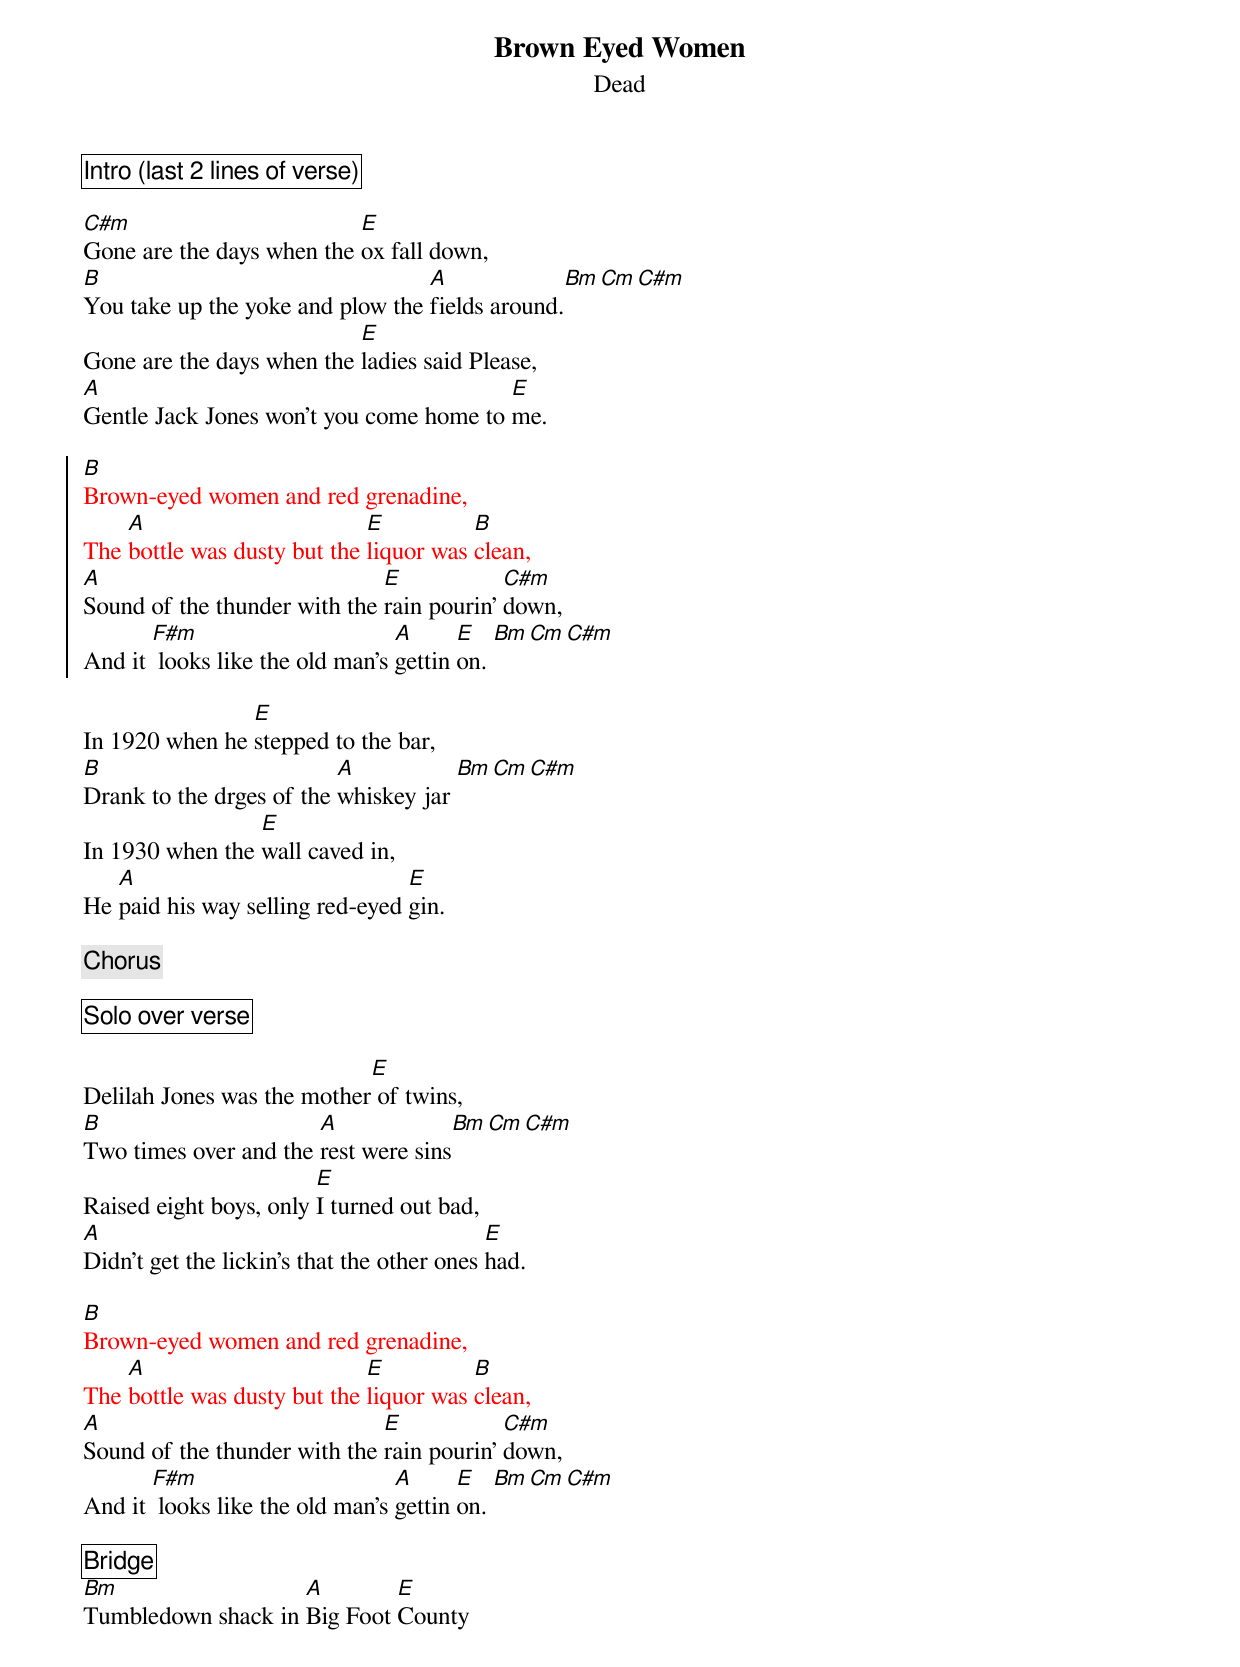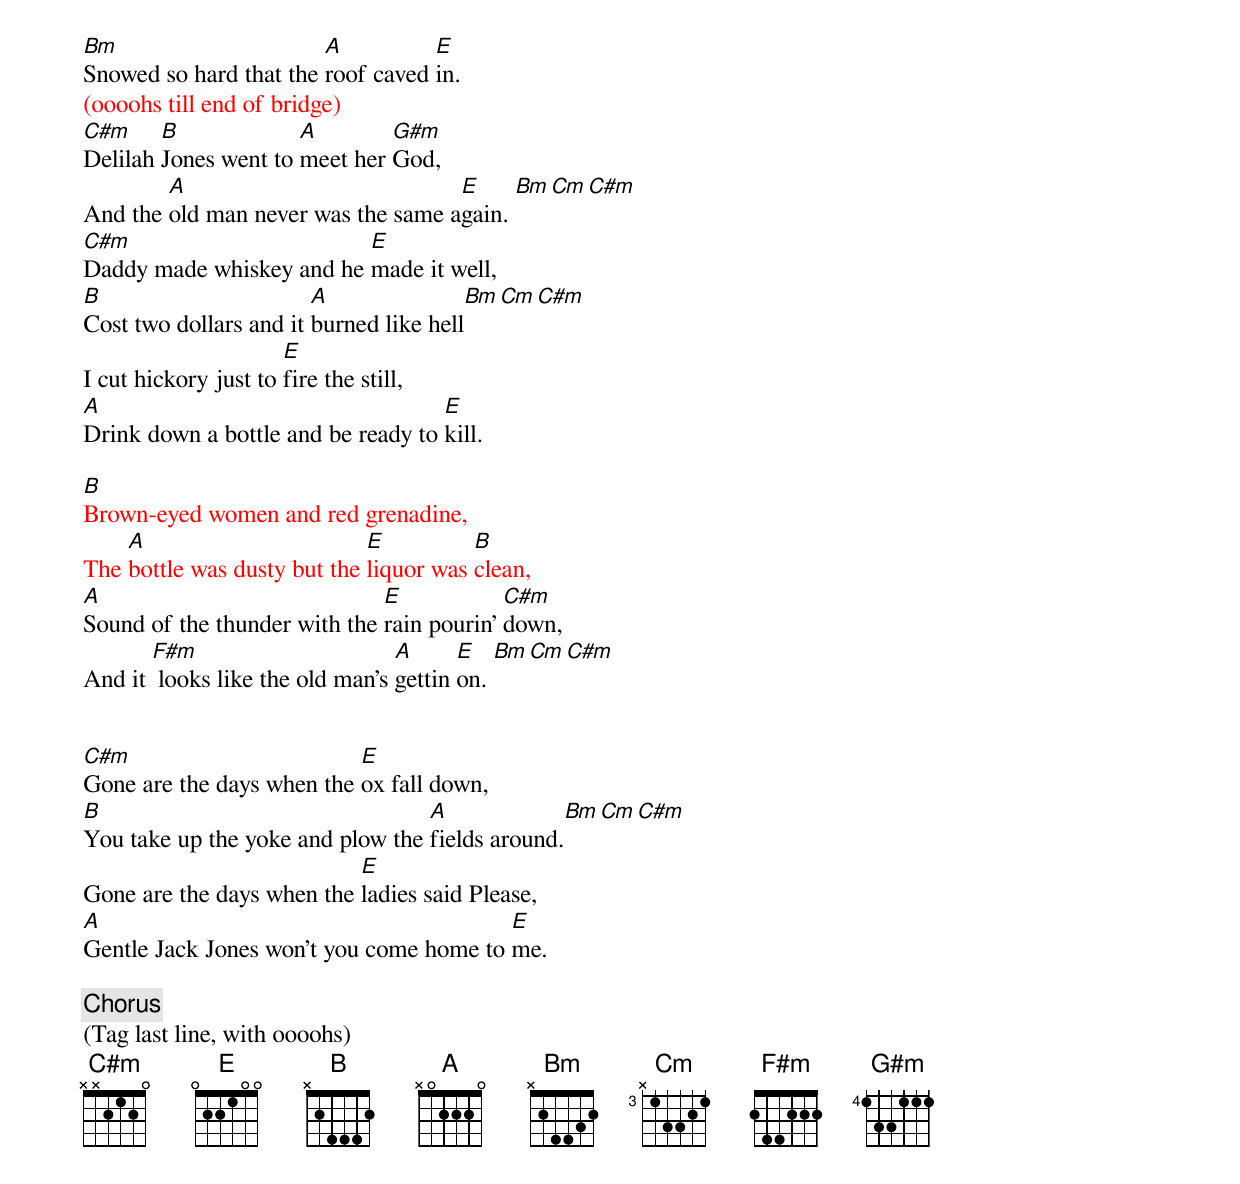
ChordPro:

{title: Brown Eyed Women}
{subtitle: Dead}

{cb: Intro (last 2 lines of verse)}

{sov}
[C#m]Gone are the days when the [E]ox fall down,
[B]You take up the yoke and plow the [A]fields around.[Bm][Cm][C#m]
Gone are the days when the [E]ladies said Please,
[A]Gentle Jack Jones won't you come home to [E]me.
{eov}

{soc}
{textcolor: red}
[B]Brown-eyed women and red grenadine,
The [A]bottle was dusty but the [E]liquor was [B]clean,
{textcolor}
[A]Sound of the thunder with the [E]rain pourin' [C#m]down,
And it [F#m] looks like the old man's [A]gettin [E]on. [Bm][Cm][C#m]
{eoc}

{sov}
In 1920 when he [E]stepped to the bar,
[B]Drank to the drges of the [A]whiskey jar [Bm][Cm][C#m]
In 1930 when the [E]wall caved in,
He [A]paid his way selling red-eyed [E]gin.
{eov}

{chorus}

{cb: Solo over verse}

{sov}
Delilah Jones was the mother[E] of twins,
[B]Two times over and the [A]rest were sins[Bm][Cm][C#m]
Raised eight boys, only [E]I turned out bad,
[A]Didn't get the lickin's that the other ones [E]had.
{eov}

{textcolor: red}
[B]Brown-eyed women and red grenadine,
The [A]bottle was dusty but the [E]liquor was [B]clean,
{textcolor}
[A]Sound of the thunder with the [E]rain pourin' [C#m]down,
And it [F#m] looks like the old man's [A]gettin [E]on. [Bm][Cm][C#m]

{cb: Bridge}
[Bm]Tumbledown shack in [A]Big Foot [E]County
[Bm]Snowed so hard that the [A]roof caved [E]in.
{textcolor:red}
(oooohs till end of bridge)
{textcolor}
[C#m]Delilah [B]Jones went to [A]meet her [G#m]God,
And the [A]old man never was the same a[E]gain. [Bm][Cm][C#m]
{sov}
[C#m]Daddy made whiskey and he [E]made it well,
[B]Cost two dollars and it [A]burned like hell[Bm][Cm][C#m]
I cut hickory just to [E]fire the still,
[A]Drink down a bottle and be ready to [E]kill.
{eov}

{textcolor: red}
[B]Brown-eyed women and red grenadine,
The [A]bottle was dusty but the [E]liquor was [B]clean,
{textcolor}
[A]Sound of the thunder with the [E]rain pourin' [C#m]down,
And it [F#m] looks like the old man's [A]gettin [E]on. [Bm][Cm][C#m]


{sov}
[C#m]Gone are the days when the [E]ox fall down,
[B]You take up the yoke and plow the [A]fields around.[Bm][Cm][C#m]
Gone are the days when the [E]ladies said Please,
[A]Gentle Jack Jones won't you come home to [E]me.
{eov}

{chorus}
(Tag last line, with oooohs)
